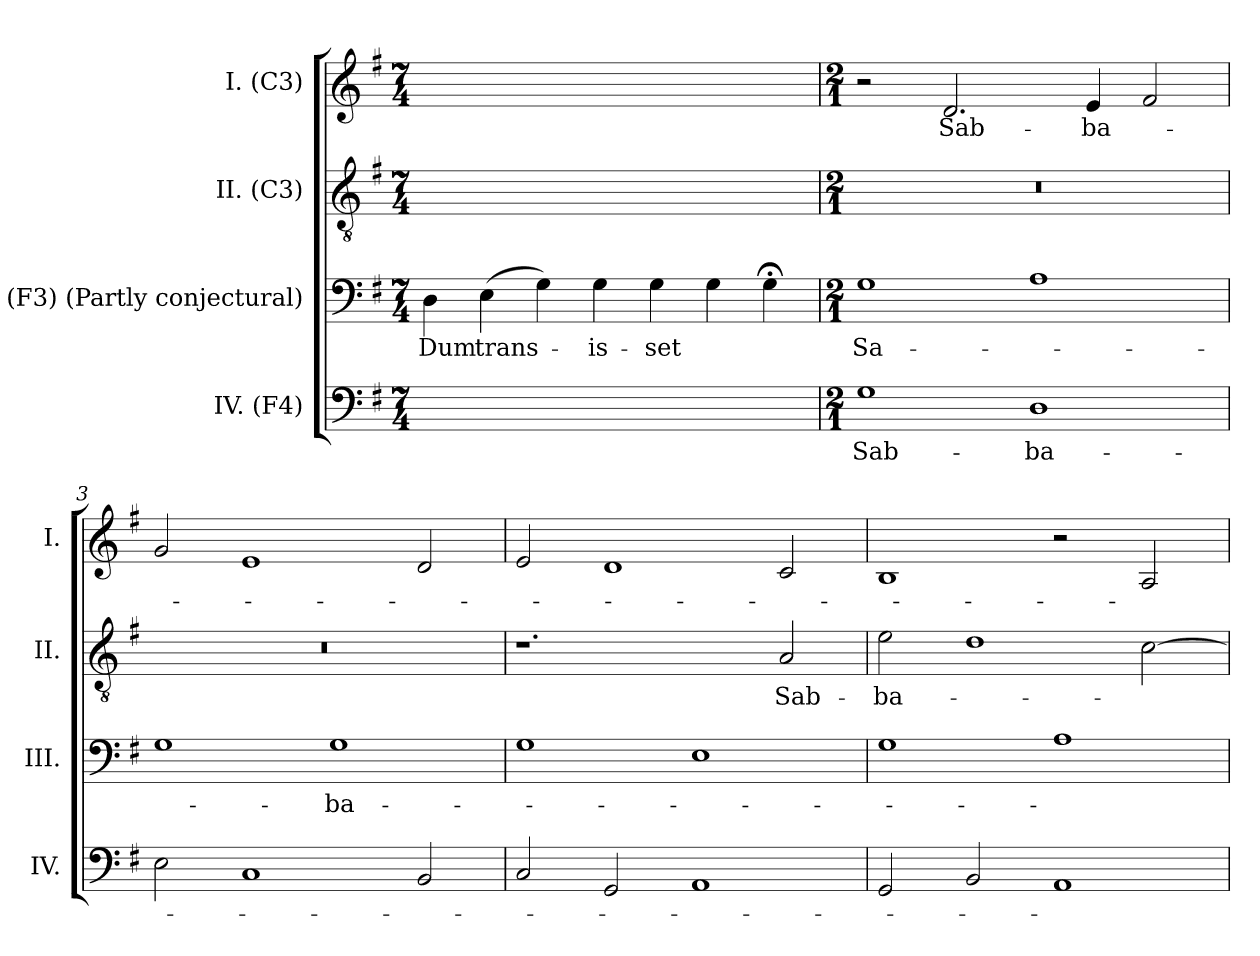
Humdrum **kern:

**kern	**text	**kern	**text	**kern	**text	**kern	**text
*part4	*part4	*part3	*part3	*part2	*part2	*part1	*part1
*staff4	*staff4	*staff3	*staff3	*staff2	*staff2	*staff1	*staff1
*I"IV. (F4)	*	*I"III. (F3) (Partly conjectural)	*	*I"II. (C3)	*	*I"I. (C3)	*
*I'IV.	*	*I'III.	*	*I'II.	*	*I'I.	*
!!LO:PB:g=z
*clefF4	*	*clefF4	*	*clefGv2	*	*clefG2	*
*	*	*ITrd7c12	*	*ITrd7c12	*	*	*
*k[f#]	*	*k[f#]	*	*k[f#]	*	*k[f#]	*
*G:	*	*G:	*	*G:	*	*G:	*
*M7/4	*	*M7/4	*	*M7/4	*	*M7/4	*
=1	=1	=1	=1	=1	=1	=1	=1
!LO:N:vis=1	!	!	!	!	!	!	!
!	!	!	!LO:LY:b:color=#000000	!LO:N:vis=1	!	!LO:N:vis=1	!
1..ryy	.	4DDi\	Dum	1..ryy	.	1..ryy	.
!	!	!	!LO:LY:b:color=#000000	!	!	!	!
.	.	(4EEi\	trans-	.	.	.	.
.	.	4GGi\)	.	.	.	.	.
!	!	!	!LO:LY:b:color=#000000	!	!	!	!
.	.	4GGi\	-is-	.	.	.	.
!	!	!	!LO:LY:b:color=#000000	!	!	!	!
.	.	4GGi\	-set	.	.	.	.
.	.	4GGi\	.	.	.	.	.
.	.	4GG;i\	.	.	.	.	.
=2	=2	=2	=2	=2	=2	=2	=2
*M2/1	*	*M2/1	*	*M2/1	*	*M2/1	*
!	!LO:LY:b:color=#000000	!	!	!	!	!	!
!	!	!	!LO:LY:b:color=#000000	!LO:N:vis=1	!	!	!
1Gi	Sab-	1GGi	Sa-	0r	.	2r	.
!	!	!	!	!	!	!	!LO:LY:b:color=#000000
.	.	.	.	.	.	2.di/	Sab-
!	!LO:LY:b:color=#000000	!	!	!	!	!	!
1Di	-ba-	1AAi	.	.	.	.	.
!	!	!	!	!	!	!	!LO:LY:b:color=#000000
.	.	.	.	.	.	4ei/	-ba-
.	.	.	.	.	.	2f#i/	.
=3	=3	=3	=3	=3	=3	=3	=3
!	!	!	!	!LO:N:vis=1	!	!	!
2Ei\	.	1GGi	.	0r	.	2gi/	.
1Ci	.	.	.	.	.	1ei	.
!	!	!	!LO:LY:b:color=#000000	!	!	!	!
.	.	1GGi	-ba-	.	.	.	.
2BBi/	.	.	.	.	.	2di/	.
=4	=4	=4	=4	=4	=4	=4	=4
2Ci/	.	1GGi	.	1.r	.	2ei/	.
2GGi/	.	.	.	.	.	1di	.
1AAi	.	1EEi	.	.	.	.	.
!	!	!	!	!	!LO:LY:b:color=#000000	!	!
.	.	.	.	2AAi/	Sab-	2ci/	.
!!LO:LB:g=z
=5	=5	=5	=5	=5	=5	=5	=5
!	!	!	!	!	!LO:LY:b:color=#000000	!	!
2GGi/	.	1GGi	.	2Ei\	-ba-	1Bi	.
2BBi/	.	.	.	1Di	.	.	.
1AAi	.	1AAi	.	.	.	2r	.
.	.	.	.	[2Ci\	.	2Ai/	.
=	=	=	=	=	=	=	=
*-	*-	*-	*-	*-	*-	*-	*-
